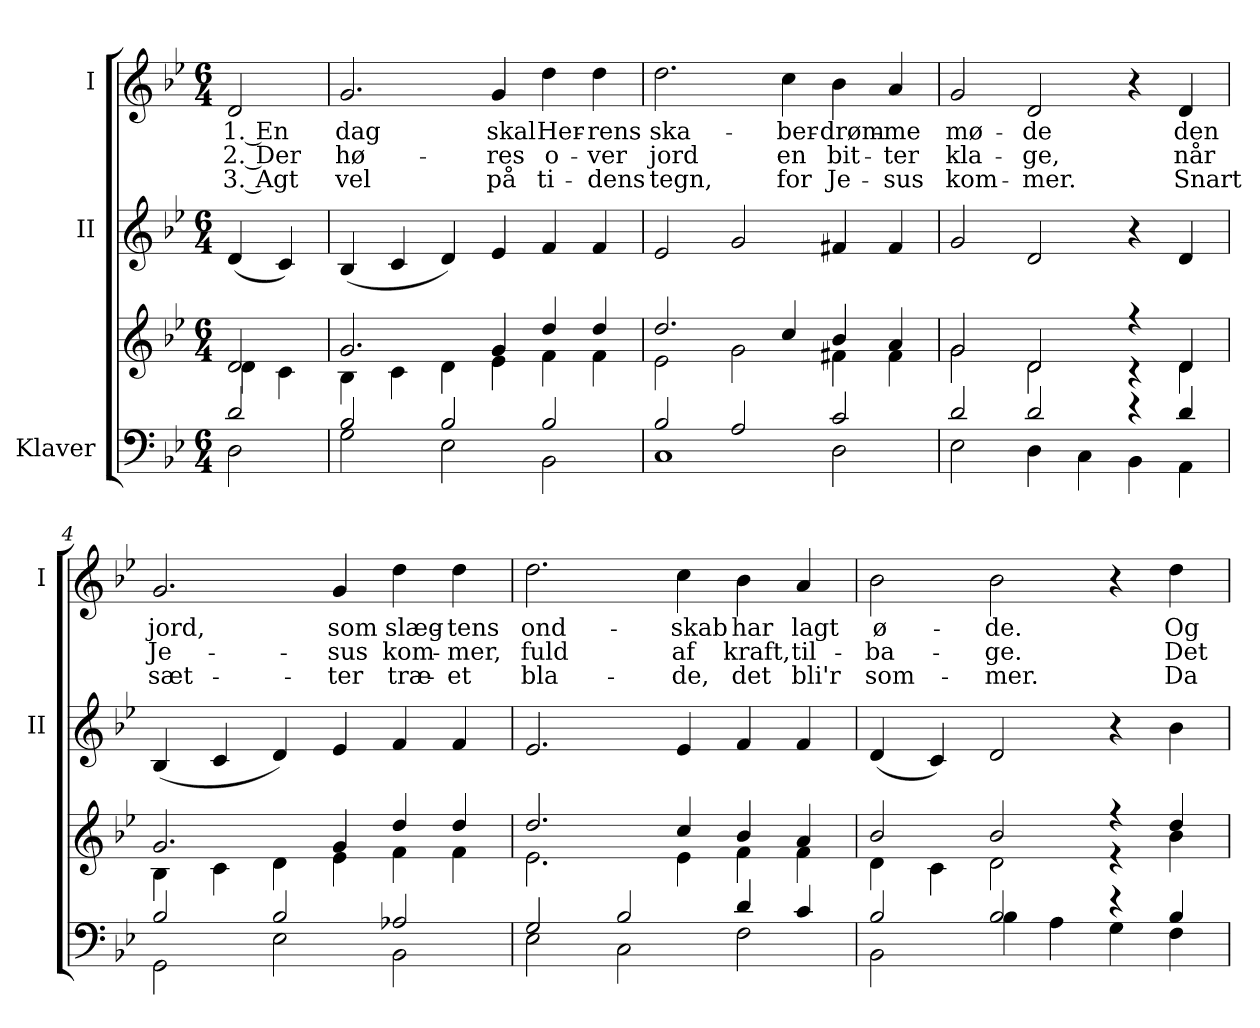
**kern	**kern	**kern	**kern	**text	**text	**text
*part3	*part3	*part2	*part1	*part1	*part1	*part1
*staff4	*staff3	*staff2	*staff1	*staff1	*staff1	*staff1
*I"Klaver	*	*I"II	*I"I	*	*	*
*	*	*I'II	*I'I	*	*	*
*clefF4	*clefG2	*clefG2	*clefG2	*	*	*
*k[b-e-]	*k[b-e-]	*k[b-e-]	*k[b-e-]	*	*	*
*M6/4	*M6/4	*M6/4	*M6/4	*	*	*
=	=	=	=	=	=	=
*^	*^	*	*	*	*	*
!	!	!	!	!	!	!LO:LY:b	!LO:LY:b	!LO:LY:b
2d/	2D\	2d/	4d\	(<4d/	2d/	1. En	2. Der	3. Agt
.	.	.	4c\	4c/)	.	.	.	.
=1	=1	=1	=1	=1	=1	=1	=1	=1
!	!	!	!	!	!	!LO:LY:b	!LO:LY:b	!LO:LY:b
2B-/	2G\	2.g/	4B-\	(<4B-/	2.g/	dag	hø-	vel
.	.	.	4c\	4c/	.	.	.	.
2B-/	2E-\	.	4d\	4d/)	.	.	.	.
!	!	!	!	!	!	!LO:LY:b	!LO:LY:b	!LO:LY:b
.	.	4g/	4e-\	4e-/	4g/	skal	-res	på
!	!	!	!	!	!	!LO:LY:b	!LO:LY:b	!LO:LY:b
2B-/	2BB-\	4dd/	4f\	4f/	4dd\	Her-	o-	ti-
!	!	!	!	!	!	!LO:LY:b	!LO:LY:b	!LO:LY:b
.	.	4dd/	4f\	4f/	4dd\	-rens	-ver	-dens
=2	=2	=2	=2	=2	=2	=2	=2	=2
!	!	!	!	!	!	!LO:LY:b	!LO:LY:b	!LO:LY:b
2B-/	1C	2.dd/	2e-\	2e-/	2.dd\	ska-	jord	tegn,
2A/	.	.	2g\	2g/	.	.	.	.
!	!	!	!	!	!	!LO:LY:b	!LO:LY:b	!LO:LY:b
.	.	4cc/	.	.	4cc\	-ber-	en	for
!	!	!	!	!	!	!LO:LY:b	!LO:LY:b	!LO:LY:b
2c/	2D\	4b-/	4f#X\	4f#X/	4b-\	-drøm-	bit-	Je-
!	!	!	!	!	!	!LO:LY:b	!LO:LY:b	!LO:LY:b
.	.	4a/	4f#\	4f#/	4a/	-me	-ter	-sus
=3	=3	=3	=3	=3	=3	=3	=3	=3
!	!	!	!	!	!	!LO:LY:b	!LO:LY:b	!LO:LY:b
2d/	2E-\	2g/	2g\	2g/	2g/	mø-	kla-	kom-
!	!	!	!	!	!	!LO:LY:b	!LO:LY:b	!LO:LY:b
2d/	4D\	2d/	2d\	2d/	2d/	-de	-ge,	-mer.
.	4C\	.	.	.	.	.	.	.
4r	4BB-\	4r	4r	4r	4r	.	.	.
!	!	!	!	!	!	!LO:LY:b	!LO:LY:b	!LO:LY:b
4d/	4AA\	4d/	4d\	4d/	4d/	den	når	Snart
!!LO:LB:g=z
=4	=4	=4	=4	=4	=4	=4	=4	=4
!	!	!	!	!	!	!LO:LY:b	!LO:LY:b	!LO:LY:b
2B-/	2GG\	2.g/	4B-\	(<4B-/	2.g/	jord,	Je-	sæt-
.	.	.	4c\	4c/	.	.	.	.
2B-/	2E-\	.	4d\	4d/)	.	.	.	.
!	!	!	!	!	!	!LO:LY:b	!LO:LY:b	!LO:LY:b
.	.	4g/	4e-\	4e-/	4g/	som	-sus	-ter
!	!	!	!	!	!	!LO:LY:b	!LO:LY:b	!LO:LY:b
2A-X/	2BB-\	4dd/	4f\	4f/	4dd\	slæg-	kom-	træ-
!	!	!	!	!	!	!LO:LY:b	!LO:LY:b	!LO:LY:b
.	.	4dd/	4f\	4f/	4dd\	-tens	-mer,	-et
=5	=5	=5	=5	=5	=5	=5	=5	=5
!	!	!	!	!	!	!LO:LY:b	!LO:LY:b	!LO:LY:b
2G/	2E-\	2.dd/	2.e-\	2.e-/	2.dd\	ond-	fuld	bla-
2B-/	2C\	.	.	.	.	.	.	.
!	!	!	!	!	!	!LO:LY:b	!LO:LY:b	!LO:LY:b
.	.	4cc/	4e-\	4e-/	4cc\	-skab	af	-de,
!	!	!	!	!	!	!LO:LY:b	!LO:LY:b	!LO:LY:b
4d/	2F\	4b-/	4f\	4f/	4b-\	har	kraft,	det
!	!	!	!	!	!	!LO:LY:b	!LO:LY:b	!LO:LY:b
4c/	.	4a/	4f\	4f/	4a/	lagt	til-	bli'r
=6	=6	=6	=6	=6	=6	=6	=6	=6
!	!	!	!	!	!	!LO:LY:b	!LO:LY:b	!LO:LY:b
2B-/	2BB-\	2b-/	4d\	(<4d/	2b-\	ø-	-ba-	som-
.	.	.	4c\	4c/)	.	.	.	.
!	!	!	!	!	!	!LO:LY:b	!LO:LY:b	!LO:LY:b
2B-/	4B-\	2b-/	2d\	2d/	2b-\	-de.	-ge.	-mer.
.	4A\	.	.	.	.	.	.	.
4r	4G\	4r	4r	4r	4r	.	.	.
!	!	!	!	!	!	!LO:LY:b	!LO:LY:b	!LO:LY:b
4B-/	4F\	4dd/	4b-\	4b-\	4dd\	Og	Det	Da
*v	*v	*	*	*	*	*	*	*
*	*v	*v	*	*	*	*	*
=	=	=	=	=	=	=
*-	*-	*-	*-	*-	*-	*-
